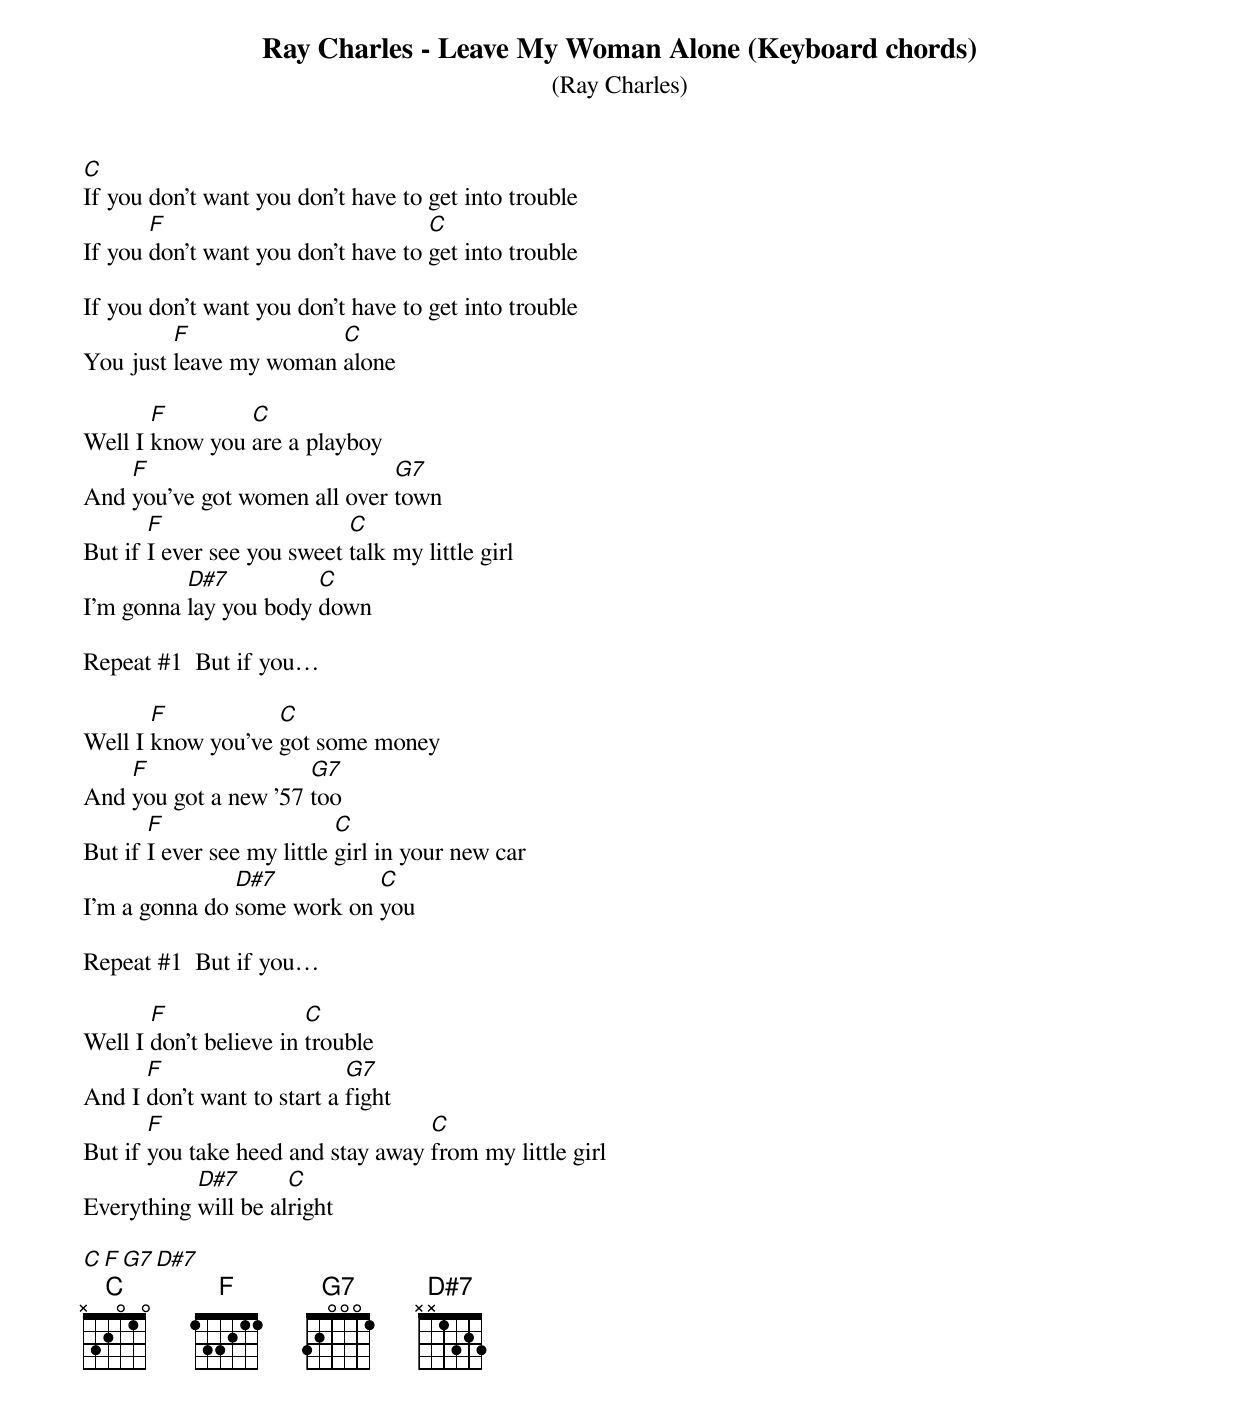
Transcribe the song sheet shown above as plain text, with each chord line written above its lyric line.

Ray Charles - Leave My Woman Alone (Keyboard chords)
(Ray Charles)


C
If you don't want you don't have to get into trouble
       F                            C
If you don't want you don't have to get into trouble

If you don't want you don't have to get into trouble
         F              C
You just leave my woman alone

       F        C
Well I know you are a playboy
    F                         G7
And you've got women all over town
       F                    C
But if I ever see you sweet talk my little girl
          D#7          C
I'm gonna lay you body down

Repeat #1  But if you…

       F           C
Well I know you've got some money
    F                 G7
And you got a new '57 too
       F                    C
But if I ever see my little girl in your new car
               D#7          C
I'm a gonna do some work on you

Repeat #1  But if you…

       F                C
Well I don't believe in trouble
      F                     G7
And I don't want to start a fight
       F                           C
But if you take heed and stay away from my little girl
           D#7       C
Everything will be alright

  C      F      G7     D#7
